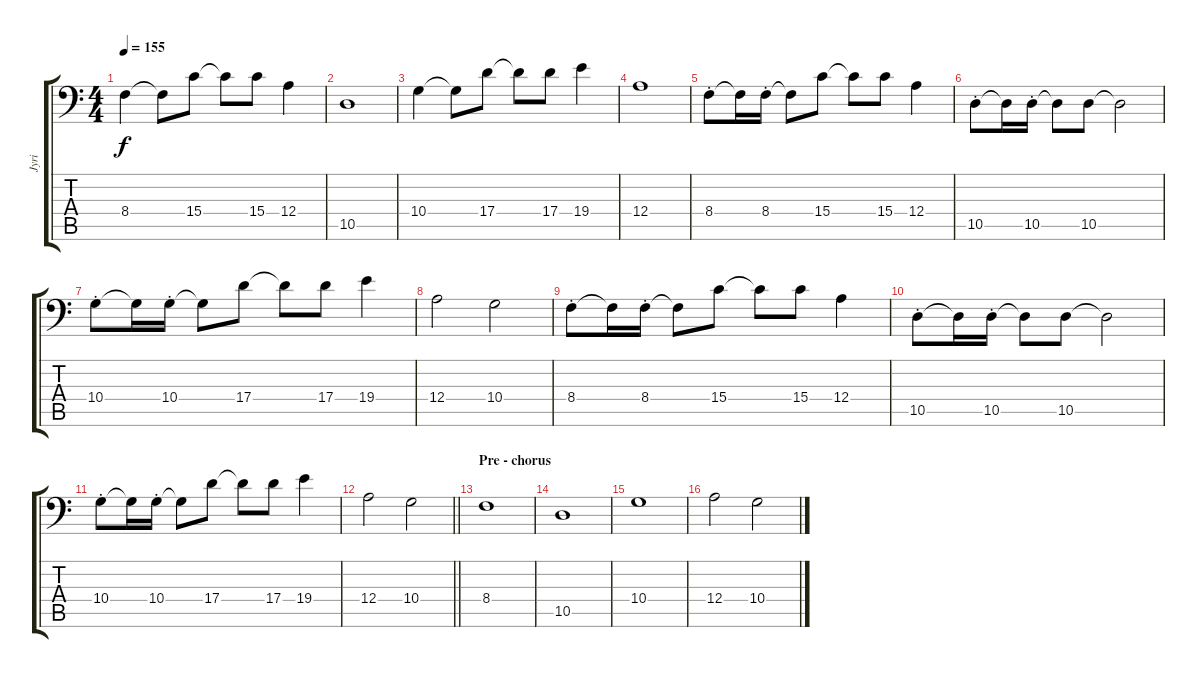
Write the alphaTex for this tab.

\track ("Jyri" "Jyri") {instrument electricbassfinger}
\staff {score tabs}
\tuning (C3 G2 D2 A1 E1 B0) {hide}
\ts (4 4)
\tempo 155
\clef f4
\ks c
8.4.4{dy f} 8.4{t}.8 15.4.8 15.4{t}.8 15.4.8 12.4.4 |
10.5.1 |
10.4.4 10.4{t}.8 17.4.8 17.4{t}.8 17.4.8 19.4.4 |
12.4.1 |
8.4{st}.8 8.4{t}.16 8.4{st}.16 8.4{t}.8 15.4.8 15.4{t}.8 15.4.8 12.4.4 |
10.5{st}.8 10.5{t}.16 10.5{st}.16 10.5{t}.8 10.5.8 10.5{t}.2 |
10.4{st}.8 10.4{t}.16 10.4{st}.16 10.4{t}.8 17.4.8 17.4{t}.8 17.4.8 19.4.4 |
12.4.2 10.4.2 |
8.4{st}.8 8.4{t}.16 8.4{st}.16 8.4{t}.8 15.4.8 15.4{t}.8 15.4.8 12.4.4 |
10.5{st}.8 10.5{t}.16 10.5{st}.16 10.5{t}.8 10.5.8 10.5{t}.2 |
10.4{st}.8 10.4{t}.16 10.4{st}.16 10.4{t}.8 17.4.8 17.4{t}.8 17.4.8 19.4.4 |
\barLineRight lightlight
12.4.2 10.4.2 |
\section ("" "Pre - chorus")
8.4.1{volume 12} |
10.5.1 |
10.4.1 |
12.4.2 10.4.2
